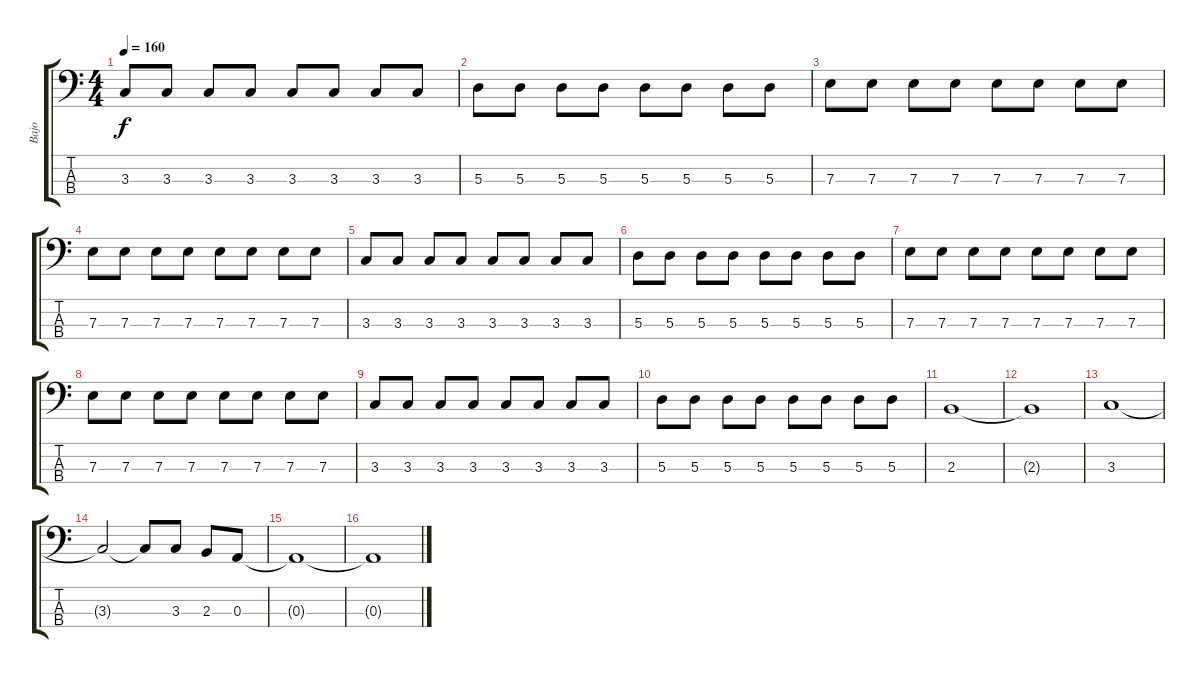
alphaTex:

\track ("Bajo" "Bajo") {instrument electricbassfinger}
\staff {score tabs}
\tuning (G2 D2 A1 E1) {hide}
\ts (4 4)
\tempo 160
\clef f4
\ks c
3.3.8{dy f} 3.3.8 3.3.8 3.3.8 3.3.8 3.3.8 3.3.8 3.3.8 |
5.3.8 5.3.8 5.3.8 5.3.8 5.3.8 5.3.8 5.3.8 5.3.8 |
7.3.8 7.3.8 7.3.8 7.3.8 7.3.8 7.3.8 7.3.8 7.3.8 |
7.3.8 7.3.8 7.3.8 7.3.8 7.3.8 7.3.8 7.3.8 7.3.8 |
3.3.8 3.3.8 3.3.8 3.3.8 3.3.8 3.3.8 3.3.8 3.3.8 |
5.3.8 5.3.8 5.3.8 5.3.8 5.3.8 5.3.8 5.3.8 5.3.8 |
7.3.8 7.3.8 7.3.8 7.3.8 7.3.8 7.3.8 7.3.8 7.3.8 |
7.3.8 7.3.8 7.3.8 7.3.8 7.3.8 7.3.8 7.3.8 7.3.8 |
3.3.8 3.3.8 3.3.8 3.3.8 3.3.8 3.3.8 3.3.8 3.3.8 |
5.3.8 5.3.8 5.3.8 5.3.8 5.3.8 5.3.8 5.3.8 5.3.8 |
2.3.1 |
2.3{t}.1 |
3.3.1 |
3.3{t}.2 3.3{t}.8 3.3.8 2.3.8 0.3.8 |
0.3{t}.1 |
0.3{t}.1
